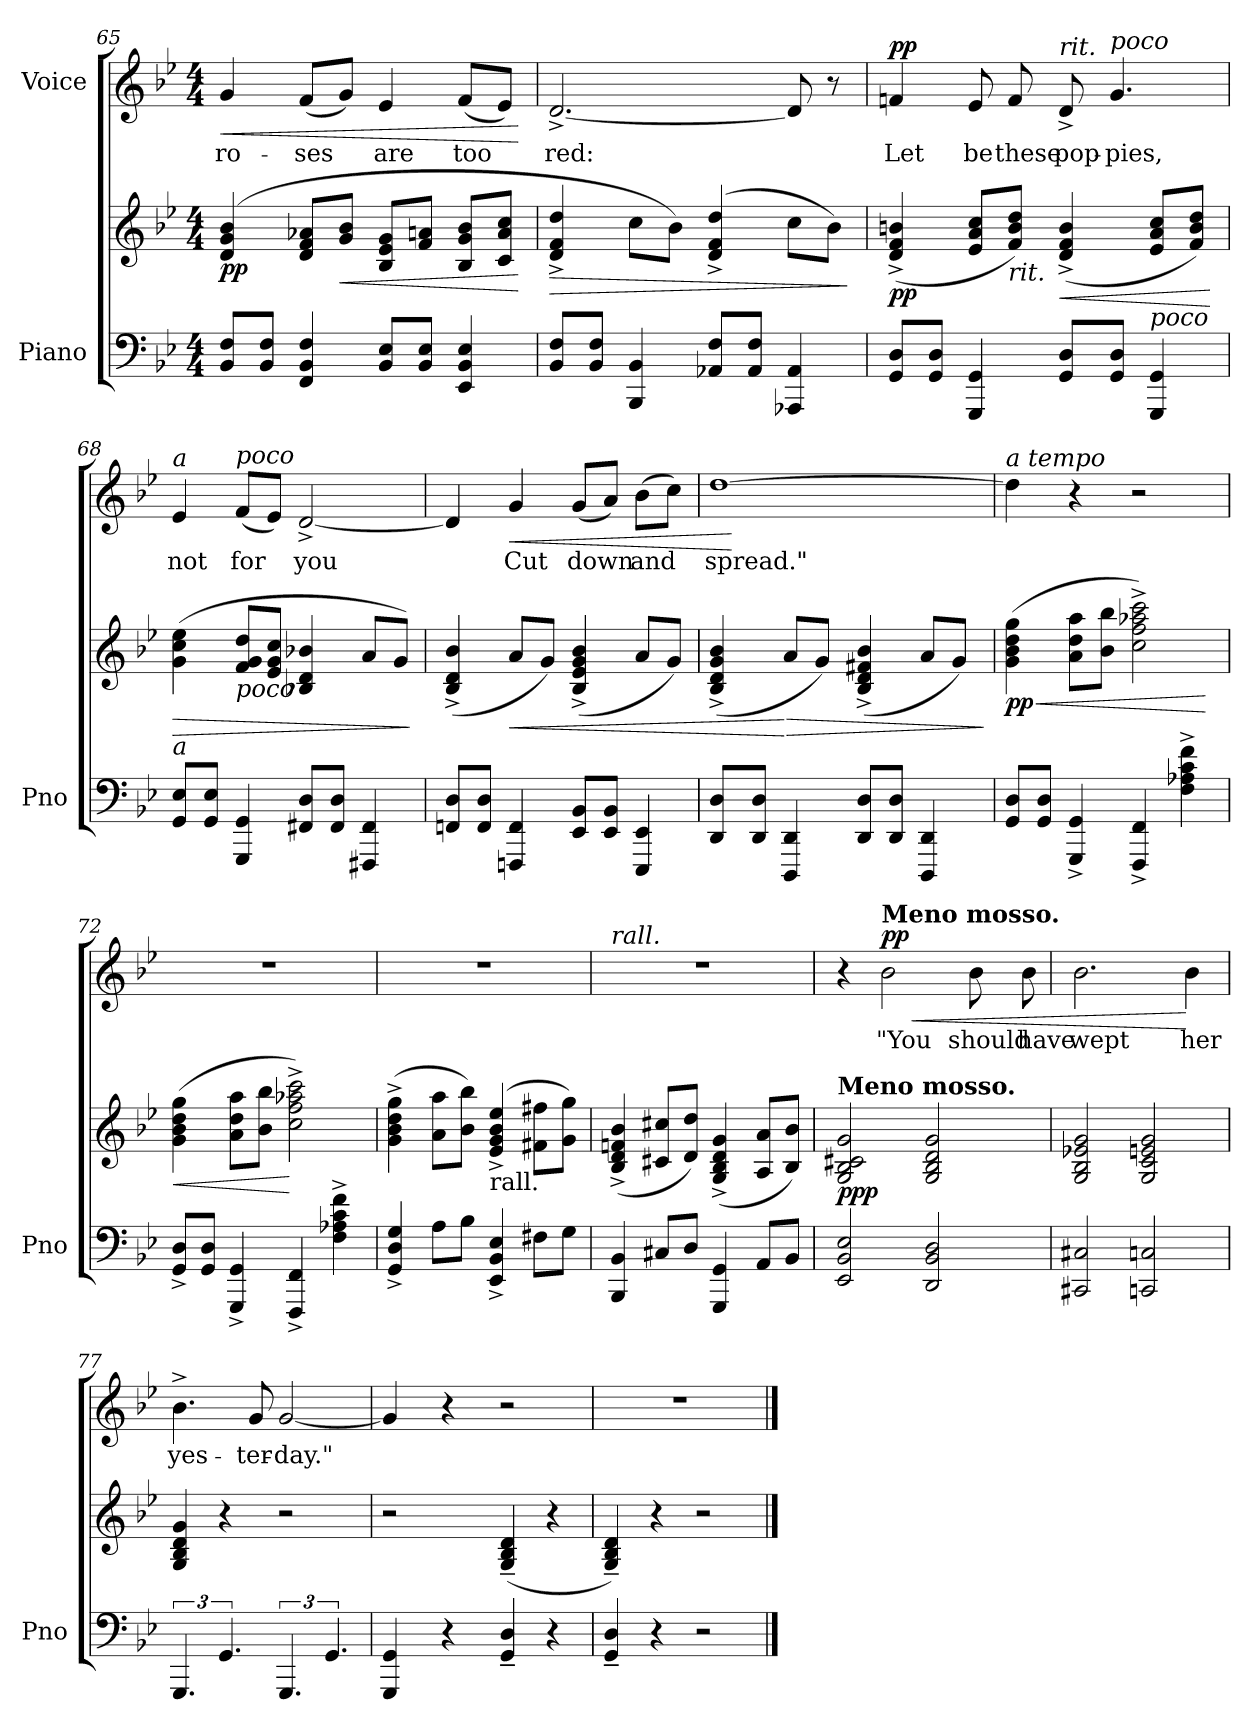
**kern	**kern	**dynam	**kern	**text	**dynam
*part2	*part2	*part2	*part1	*part1	*part1
*staff3	*staff2	*staff2/3	*staff1	*staff1	*staff1
*I"Piano	*	*	*I"Voice	*	*
*I'Pno	*	*	*	*	*
*clefF4	*clefG2	*	*clefG2	*	*
*k[b-e-]	*k[b-e-]	*	*k[b-e-]	*	*
*M4/4	*M4/4	*	*M4/4	*	*
=65	=65	=65	=65	=65	=65
!	!	!LO:DY:b	!	!	!LO:HP:b
8BB-/ 8F/L	(4d/ 4g/ 4b-/	pp	4g/	ro-	<
8BB-/ 8F/J	.	.	.	.	.
4FF/ 4BB-/ 4F/	8d/ 8f/ 8a-X/L	.	(8f/L	-ses	.
!	!	!LO:HP:b	!	!	!
.	8g/ 8b-/J	<	8g/J)	.	.
8BB-/ 8E-/L	8B-/ 8e-/ 8g/L	.	4e-/	are	.
8BB-/ 8E-/J	8f/ 8an/J	.	.	.	.
4EE-/ 4BB-/ 4E-/	8B-/ 8g/ 8b-/L	.	(8f/L	too	.
.	8c/ 8a/ 8cc/J	.	8e-/J)	.	.
.	.	[	.	.	[
=66	=66	=66	=66	=66	=66
!	!	!LO:HP:b	!	!	!
8BB-/ 8F/L	4d/^> 4f/^> 4dd/^>	>	[2.d^>/	red:	.
8BB-/ 8F/J	.	.	.	.	.
4BBB-/ 4BB-/	8cc\L	.	.	.	.
.	8b-\J)	.	.	.	.
8AA-X/ 8F/L	(4d/^> 4f/^> 4dd/^>	.	.	.	.
8AA-/ 8F/J	.	.	.	.	.
4AAA-X/ 4AA-/	8cc\L	.	8d/]	.	.
.	8b-\J)	.	8r	.	.
.	.	]	.	.	.
=67	=67	=67	=67	=67	=67
!	!	!LO:DY:b	!	!	!LO:DY:a
8GG/ 8D/L	(4d/^> 4f/^> 4bn/^>	pp	4fn/	Let	pp
8GG/ 8D/J	.	.	.	.	.
4GGG/ 4GG/	8e-/ 8a/ 8cc/L	.	8e-/	be	.
!	!LO:TX:b:i:t=rit.	!	!	!	!
.	8f/ 8b/ 8dd/J)	.	8f/	these	.
!	!	!	!LO:TX:a:i:t=rit.	!	!
!	!	!LO:HP:b	!	!	!
8GG/ 8D/L	(4d/^> 4f/^> 4b/^>	<	8d^>/	pop-	.
!	!	!	!LO:TX:a:i:t=poco	!	!
8GG/ 8D/J	.	.	4.g/	-pies,	.
!	!LO:TX:b:i:t=poco	!	!	!	!
4GGG/ 4GG/	8e-/ 8a/ 8cc/L	.	.	.	.
.	8f/ 8b/ 8dd/J)	.	.	.	.
.	.	[	.	.	.
=68	=68	=68	=68	=68	=68
!	!	!	!LO:TX:a:i:t=a	!	!
!	!LO:TX:b:i:t=a	!	!	!	!
!	!	!LO:HP:b	!	!	!
8GG/ 8E-/L	(4g\ 4cc\ 4ee-\	>	4e-/	not	.
8GG/ 8E-/J	.	.	.	.	.
!	!	!	!LO:TX:a:i:t=poco	!	!
!	!LO:TX:b:i:t=poco	!	!	!	!
4GGG/ 4GG/	8f/ 8g/ 8dd/L	.	(8f/L	for	.
.	8e-/ 8g/ 8cc/J	.	8e-/J)	.	.
8FF#X/ 8D/L	4B-X/ 4d/ 4b-X/	.	[2d^>/	you	.
8FF#/ 8D/J	.	.	.	.	.
4FFF#X/ 4FF#/	8a/L	.	.	.	.
.	8g/J)	.	.	.	.
.	.	]	.	.	.
=69	=69	=69	=69	=69	=69
8FFn/ 8D/L	(>4B-/^> 4d/^> 4b-/^>	.	4d/]	.	.
8FF/ 8D/J	.	.	.	.	.
!	!	!LO:HP:b	!	!	!LO:HP:b
4FFFn/ 4FF/	8a/L	<	4g/	Cut	<
.	8g/J)	.	.	.	.
8EE-/ 8BB-/L	(>4B-/^> 4e-/^> 4g/^> 4b-/^>	.	(8g/L	down	.
8EE-/ 8BB-/J	.	.	8a/J)	.	.
4EEE-/ 4EE-/	8a/L	.	(8b-\L	and	.
.	8g/J)	.	8cc\J)	.	.
=70	=70	=70	=70	=70	=70
*	*	*	*^	*	*
8DD/ 8D/L	(>4B-/^> 4d/^> 4g/^> 4b-/^>	.	[>1dd	16ryy	spread."	.
.	.	.	.	4.ryy	.	[
8DD/ 8D/J	.	.	.	.	.	.
!	!	!LO:HP:n=1:b	!	!	!	!
4DDD/ 4DD/	8a/L	[ >	.	.	.	.
.	8g/J)	.	.	.	.	.
.	.	.	.	2ryy	.	.
8DD/ 8D/L	(>4B-/^> 4d/^> 4f#X/^> 4b-/^>	.	.	.	.	.
8DD/ 8D/J	.	.	.	.	.	.
4DDD/ 4DD/	8a/L	.	.	.	.	.
.	8g/J)	.	.	.	.	.
.	.	.	.	16ryy	.	.
*	*	*	*v	*v	*	*
.	.	]	.	.	.
=71	=71	=71	=71	=71	=71
!	!	!	!LO:TX:a:i:t=a tempo	!	!
!	!	!LO:HP:b	!	!	!
!	!	!LO:DY:n=1:b	!	!	!
8GG/ 8D/L	(4g\ 4b-\ 4dd\ 4gg\	< pp	4dd\]	.	.
8GG/ 8D/J	.	.	.	.	.
4GGG/^> 4GG/^>	8a\ 8dd\ 8aa\L	.	4r	.	.
.	8b-\ 8bb-\J	.	.	.	.
4FFF/^> 4FF/^>	2cc\^ 2ff\^ 2aa-X\^ 2ccc\^)	.	2r	.	.
4F\^ 4A-X\^ 4c\^ 4f\^	.	.	.	.	.
.	.	[	.	.	.
=72	=72	=72	=72	=72	=72
!	!	!LO:HP:b	!	!	!
8GG/^> 8D/^>L	(4g\ 4b-\ 4dd\ 4gg\	<	1r	.	.
8GG/ 8D/J	.	.	.	.	.
4GGG/^> 4GG/^>	8a\ 8dd\ 8aa\L	.	.	.	.
.	8b-\ 8bb-\J	.	.	.	.
4FFF/^> 4FF/^>	2cc\^ 2ff\^ 2aa-X\^ 2ccc\^)	[	.	.	.
4F\^ 4A-X\^ 4c\^ 4f\^	.	.	.	.	.
=73	=73	=73	=73	=73	=73
4GG/^> 4D/^> 4G/^>	(4g\^ 4b-\^ 4dd\^ 4gg\^	.	1r	.	.
8A\L	8a\ 8aa\L	.	.	.	.
8B-\J	8b-\ 8bb-\J)	.	.	.	.
!	!LO:TX:b:t=rall.	!	!	!	!
4EE-/^> 4BB-/^> 4E-/^>	(4e-/^> 4g/^> 4b-/^> 4ee-/^>	.	.	.	.
8F#X\L	8f#X\ 8ff#X\L	.	.	.	.
8G\J	8g\ 8gg\J)	.	.	.	.
=74	=74	=74	=74	=74	=74
!	!	!	!LO:TX:a:i:t=rall.	!	!
4BBB-/ 4BB-/	(>4B-/^> 4d/^> 4fn/^> 4b-/^>	.	1r	.	.
8C#X/L	8c#X/ 8cc#X/L	.	.	.	.
8D/J	8d/ 8dd/J)	.	.	.	.
4GGG/ 4GG/	(>4G/^> 4B-/^> 4d/^> 4g/^>	.	.	.	.
8AA/L	8A/ 8a/L	.	.	.	.
8BB-/J	8B-/ 8b-/J)	.	.	.	.
=75	=75	=75	=75	=75	=75
!	!LO:TX:a:B:t=Meno mosso.	!	!	!	!
!	!	!LO:DY:b	!	!	!
2EE-/ 2BB-/ 2E-/	2G/ 2B-/ 2c#X/ 2g/	ppp	4r	.	.
!	!	!	!LO:TX:a:B:t=Meno mosso.	!	!
!	!	!	!	!	!LO:HP:b
!	!	!	!	!	!LO:DY:n=1:a
.	.	.	2b-\	"You	< pp
2DD/ 2BB-/ 2D/	2G/ 2B-/ 2d/ 2g/	.	.	.	.
.	.	.	8b-\	should	.
.	.	.	8b-\	have	.
=76	=76	=76	=76	=76	=76
2CC#X/ 2C#X/	2G/ 2B-/ 2e-X/ 2g/	.	2.b-\	wept	.
2CCn/ 2Cn/	2G/ 2c/ 2en/ 2g/	.	.	.	.
.	.	.	4b-\	her	[
=77	=77	=77	=77	=77	=77
6.GGG/	4G/ 4B-/ 4d/ 4g/	.	4.b-^\	yes-	.
6.GG/	4r	.	.	.	.
.	.	.	8g/	-ter-	.
6.GGG/	2r	.	[<2g/	-day."	.
6.GG/	.	.	.	.	.
=78	=78	=78	=78	=78	=78
*	*	*	*^	*	*
4GGG/ 4GG/	2r	.	4g/]	16ryy	.	.
.	.	.	.	4.ryy	.	.
4r	.	.	4r	.	.	.
.	.	.	.	16ryy	.	.
4GG/~> 4D/~>	(>4G/~> 4B-/~> 4d/~>	.	2r	2ryy	.	.
4r	4r	.	.	.	.	.
*	*	*	*v	*v	*	*
=79	=79	=79	=79	=79	=79
4GG/~> 4D/~>	4G/~> 4B-/~> 4d/~>)	.	1r	.	.
4r	4r	.	.	.	.
2r	2r	.	.	.	.
==	==	==	==	==	==
*-	*-	*-	*-	*-	*-
